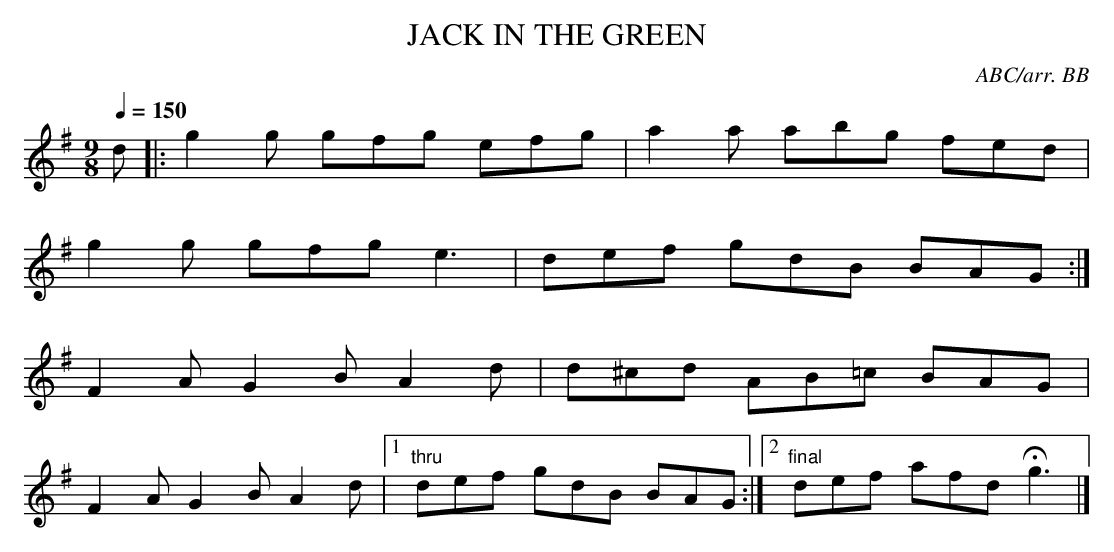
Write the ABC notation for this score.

X:1
T:JACK IN THE GREEN
C:ABC/arr. BB
Y:"Irish"
Q:1/4=150
M:9/8
L:1/8
K:G
d|:g2g gfg efg|a2a abg fed|
g2g gfg e3|def gdB BAG :|
F2A G2B A2d|d^cd AB=c BAG|
F2A G2B A2d|1 "thru"def gdB BAG :|\
[2 "final"def afd Hg3|]
